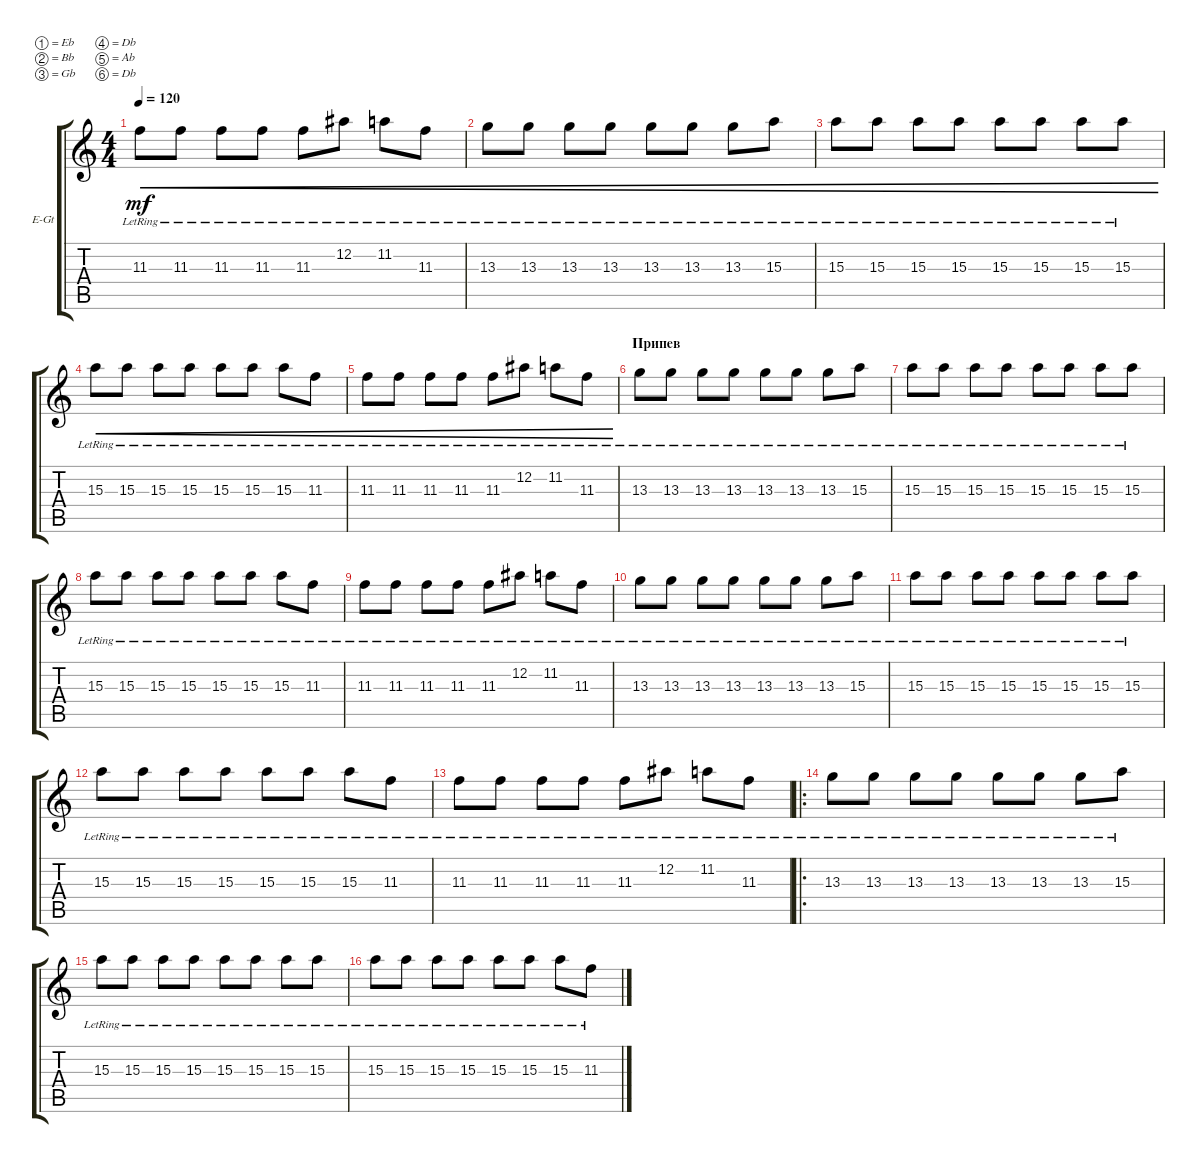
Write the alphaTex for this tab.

\defaultSystemsLayout 4
\bracketExtendMode groupsimilarinstruments
\firstSystemTrackNameOrientation horizontal
\otherSystemsTrackNameOrientation horizontal
\track ("Electric Guitar" "E-Gt") {instrument electricguitarclean}
\staff {score tabs}
\tuning (Eb4 Bb3 Gb3 Db3 Ab2 Db2)
\ts (4 4)
\tempo 120
\clef g2
\ks c
11.3{lr}.8{cre dy mf} 11.3{lr}.8{cre} 11.3{lr}.8{cre} 11.3{lr}.8{cre} 11.3{lr}.8{cre} 12.2{lr}.8{cre} 11.2{lr}.8{cre} 11.3{lr}.8{cre} |
13.3{lr}.8{cre} 13.3{lr}.8{cre} 13.3{lr}.8{cre} 13.3{lr}.8{cre} 13.3{lr}.8{cre} 13.3{lr}.8{cre} 13.3{lr}.8{cre} 15.3{lr}.8{cre} |
15.3{lr}.8{cre} 15.3{lr}.8{cre} 15.3{lr}.8{cre} 15.3{lr}.8{cre} 15.3{lr}.8{cre} 15.3{lr}.8{cre} 15.3{lr}.8{cre} 15.3{lr}.8{cre} |
15.3{lr}.8{cre} 15.3{lr}.8{cre} 15.3{lr}.8{cre} 15.3{lr}.8{cre} 15.3{lr}.8{cre} 15.3{lr}.8{cre} 15.3{lr}.8{cre} 11.3{lr}.8{cre} |
11.3{lr}.8{cre} 11.3{lr}.8{cre} 11.3{lr}.8{cre} 11.3{lr}.8{cre} 11.3{lr}.8{cre} 12.2{lr}.8{cre} 11.2{lr}.8{cre} 11.3{lr}.8{cre} |
\section ("" "Припев")
13.3{lr}.8 13.3{lr}.8 13.3{lr}.8 13.3{lr}.8 13.3{lr}.8 13.3{lr}.8 13.3{lr}.8 15.3{lr}.8 |
15.3{lr}.8 15.3{lr}.8 15.3{lr}.8 15.3{lr}.8 15.3{lr}.8 15.3{lr}.8 15.3{lr}.8 15.3{lr}.8 |
15.3{lr}.8 15.3{lr}.8 15.3{lr}.8 15.3{lr}.8 15.3{lr}.8 15.3{lr}.8 15.3{lr}.8 11.3{lr}.8 |
11.3{lr}.8 11.3{lr}.8 11.3{lr}.8 11.3{lr}.8 11.3{lr}.8 12.2{lr}.8 11.2{lr}.8 11.3{lr}.8 |
13.3{lr}.8 13.3{lr}.8 13.3{lr}.8 13.3{lr}.8 13.3{lr}.8 13.3{lr}.8 13.3{lr}.8 15.3{lr}.8 |
15.3{lr}.8 15.3{lr}.8 15.3{lr}.8 15.3{lr}.8 15.3{lr}.8 15.3{lr}.8 15.3{lr}.8 15.3{lr}.8 |
15.3{lr}.8 15.3{lr}.8 15.3{lr}.8 15.3{lr}.8 15.3{lr}.8 15.3{lr}.8 15.3{lr}.8 11.3{lr}.8 |
11.3{lr}.8 11.3{lr}.8 11.3{lr}.8 11.3{lr}.8 11.3{lr}.8 12.2{lr}.8 11.2{lr}.8 11.3{lr}.8 |
\ro
13.3{lr}.8 13.3{lr}.8 13.3{lr}.8 13.3{lr}.8 13.3{lr}.8 13.3{lr}.8 13.3{lr}.8 15.3{lr}.8 |
15.3{lr}.8 15.3{lr}.8 15.3{lr}.8 15.3{lr}.8 15.3{lr}.8 15.3{lr}.8 15.3{lr}.8 15.3{lr}.8 |
15.3{lr}.8 15.3{lr}.8 15.3{lr}.8 15.3{lr}.8 15.3{lr}.8 15.3{lr}.8 15.3{lr}.8 11.3{lr}.8
